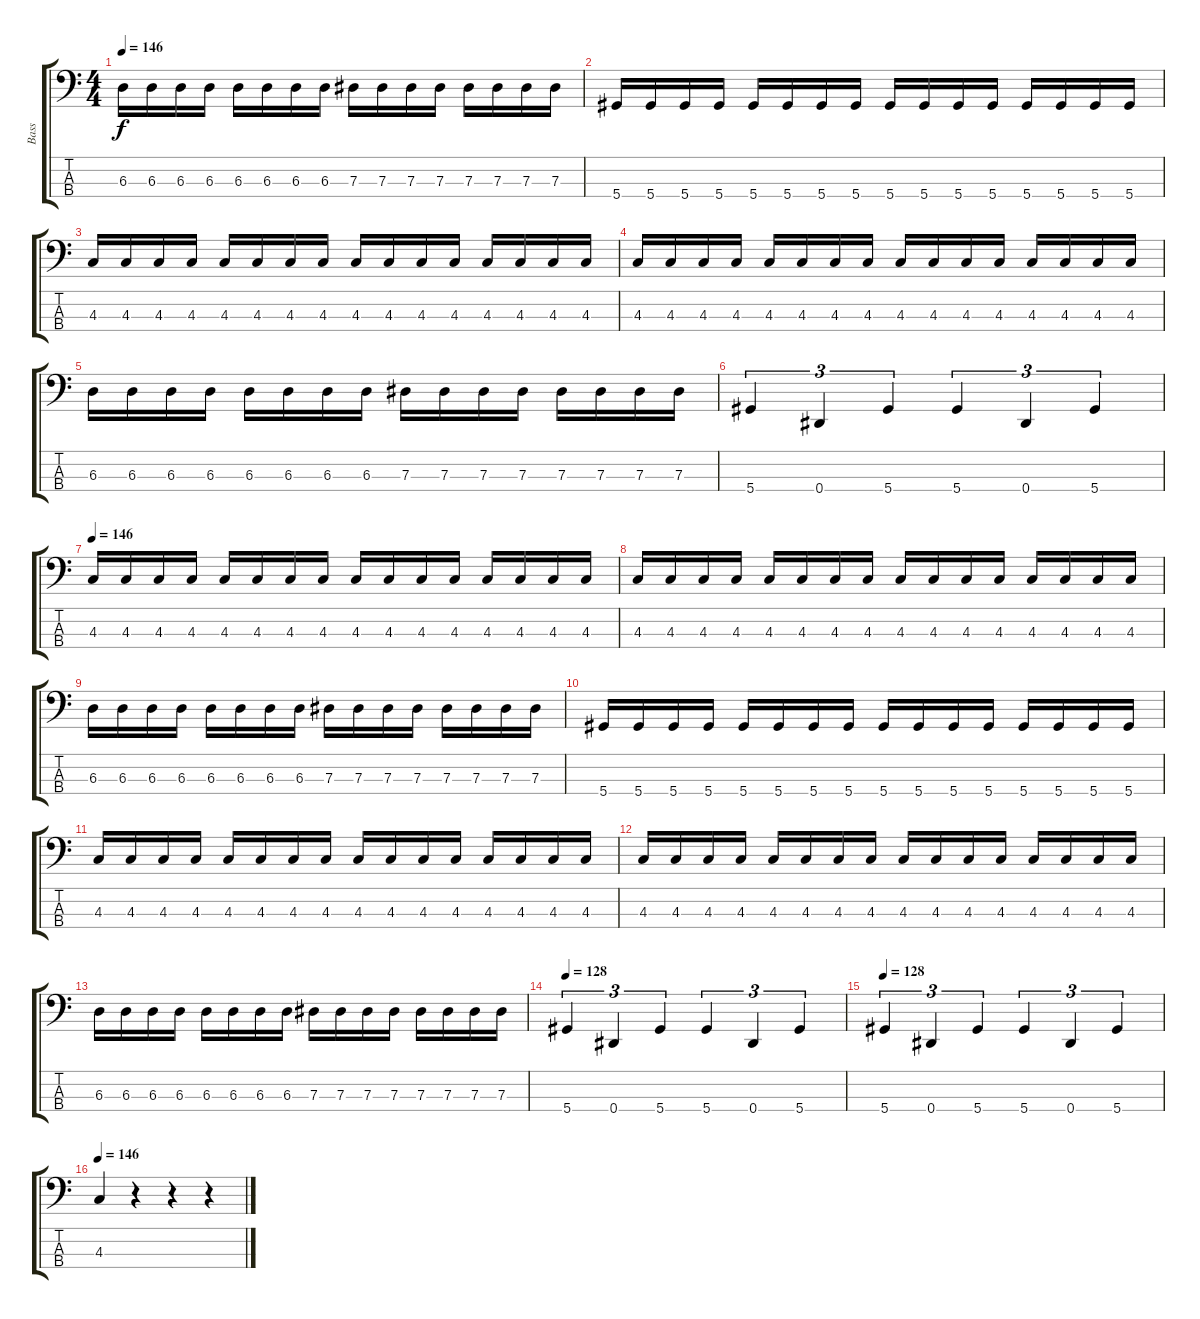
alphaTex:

\track ("Bass" "Bass") {instrument electricbassfinger}
\staff {score tabs}
\tuning (Gb2 Db2 Ab1 Eb1) {hide}
\ts (4 4)
\tempo 146
\clef f4
\ks c
6.3.16{dy f} 6.3.16 6.3.16 6.3.16 6.3.16 6.3.16 6.3.16 6.3.16 7.3.16 7.3.16 7.3.16 7.3.16 7.3.16 7.3.16 7.3.16 7.3.16 |
5.4.16 5.4.16 5.4.16 5.4.16 5.4.16 5.4.16 5.4.16 5.4.16 5.4.16 5.4.16 5.4.16 5.4.16 5.4.16 5.4.16 5.4.16 5.4.16 |
4.3.16 4.3.16 4.3.16 4.3.16 4.3.16 4.3.16 4.3.16 4.3.16 4.3.16 4.3.16 4.3.16 4.3.16 4.3.16 4.3.16 4.3.16 4.3.16 |
4.3.16 4.3.16 4.3.16 4.3.16 4.3.16 4.3.16 4.3.16 4.3.16 4.3.16 4.3.16 4.3.16 4.3.16 4.3.16 4.3.16 4.3.16 4.3.16 |
6.3.16 6.3.16 6.3.16 6.3.16 6.3.16 6.3.16 6.3.16 6.3.16 7.3.16 7.3.16 7.3.16 7.3.16 7.3.16 7.3.16 7.3.16 7.3.16 |
5.4.4{tu (3 2)} 0.4.4{tu (3 2)} 5.4.4{tu (3 2)} 5.4.4{tu (3 2)} 0.4.4{tu (3 2)} 5.4.4{tu (3 2)} |
\tempo 146
4.3.16 4.3.16 4.3.16 4.3.16 4.3.16 4.3.16 4.3.16 4.3.16 4.3.16 4.3.16 4.3.16 4.3.16 4.3.16 4.3.16 4.3.16 4.3.16 |
4.3.16 4.3.16 4.3.16 4.3.16 4.3.16 4.3.16 4.3.16 4.3.16 4.3.16 4.3.16 4.3.16 4.3.16 4.3.16 4.3.16 4.3.16 4.3.16 |
6.3.16 6.3.16 6.3.16 6.3.16 6.3.16 6.3.16 6.3.16 6.3.16 7.3.16 7.3.16 7.3.16 7.3.16 7.3.16 7.3.16 7.3.16 7.3.16 |
5.4.16 5.4.16 5.4.16 5.4.16 5.4.16 5.4.16 5.4.16 5.4.16 5.4.16 5.4.16 5.4.16 5.4.16 5.4.16 5.4.16 5.4.16 5.4.16 |
4.3.16 4.3.16 4.3.16 4.3.16 4.3.16 4.3.16 4.3.16 4.3.16 4.3.16 4.3.16 4.3.16 4.3.16 4.3.16 4.3.16 4.3.16 4.3.16 |
4.3.16 4.3.16 4.3.16 4.3.16 4.3.16 4.3.16 4.3.16 4.3.16 4.3.16 4.3.16 4.3.16 4.3.16 4.3.16 4.3.16 4.3.16 4.3.16 |
6.3.16 6.3.16 6.3.16 6.3.16 6.3.16 6.3.16 6.3.16 6.3.16 7.3.16 7.3.16 7.3.16 7.3.16 7.3.16 7.3.16 7.3.16 7.3.16 |
\tempo 128
5.4.4{tu (3 2)} 0.4.4{tu (3 2)} 5.4.4{tu (3 2)} 5.4.4{tu (3 2)} 0.4.4{tu (3 2)} 5.4.4{tu (3 2)} |
\tempo 128
5.4.4{tu (3 2)} 0.4.4{tu (3 2)} 5.4.4{tu (3 2)} 5.4.4{tu (3 2)} 0.4.4{tu (3 2)} 5.4.4{tu (3 2)} |
\tempo 146
4.3.4 r.4 r.4 r.4
